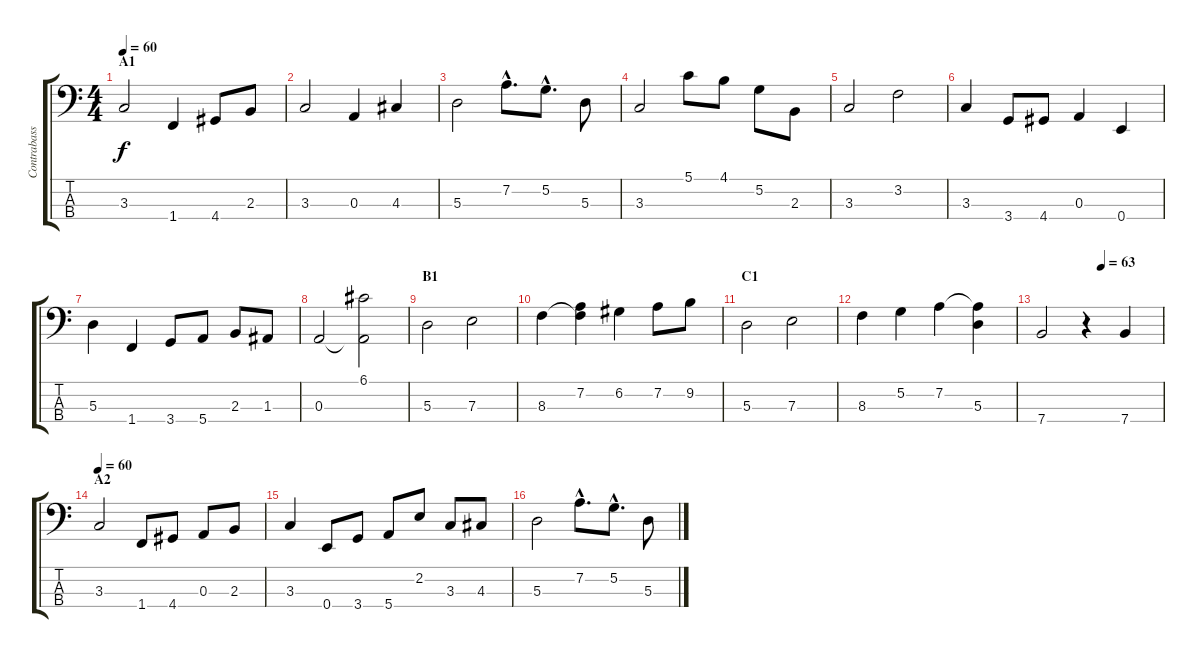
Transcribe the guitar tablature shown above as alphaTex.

\track ("Contrabass" "Contrabass") {instrument contrabass}
\staff {score tabs}
\tuning (G2 D2 A1 E1) {hide}
\ts (4 4)
\section ("" "A1")
\tempo 60
\clef f4
\ks c
3.3.2{dy f instrument contrabass} 1.4.4 4.4.8 2.3.8 |
3.3.2 0.3.4 4.3.4 |
5.3.2 7.2{hac}.8{d} 5.2{hac}.8{d} 5.3.8 |
3.3.2 5.1.8 4.1.8 5.2.8 2.3.8 |
3.3.2 3.2.2 |
3.3.4 3.4.8 4.4.8 0.3.4 0.4.4 |
5.3.4 1.4.4 3.4.8 5.4.8 2.3.8 1.3.8 |
0.3.2 (6.1 0.3{t}).2 |
\section ("" "B1")
5.3.2 7.3.2 |
8.3.4 (7.2 8.3{t}).4 6.2.4 7.2.8 9.2.8 |
\section ("" "C1")
5.3.2 7.3.2 |
8.3.4 5.2.4 7.2.4 (7.2{t} 5.3).4 |
\tempo (63 0.5)
7.4.2 r.4 7.4.4 |
\section ("" "A2")
\tempo 60
3.3.2 1.4.8 4.4.8 0.3.8 2.3.8 |
3.3.4 0.4.8 3.4.8 5.4.8 2.2.8 3.3.8 4.3.8 |
5.3.2 7.2{hac}.8{d} 5.2{hac}.8{d} 5.3.8
